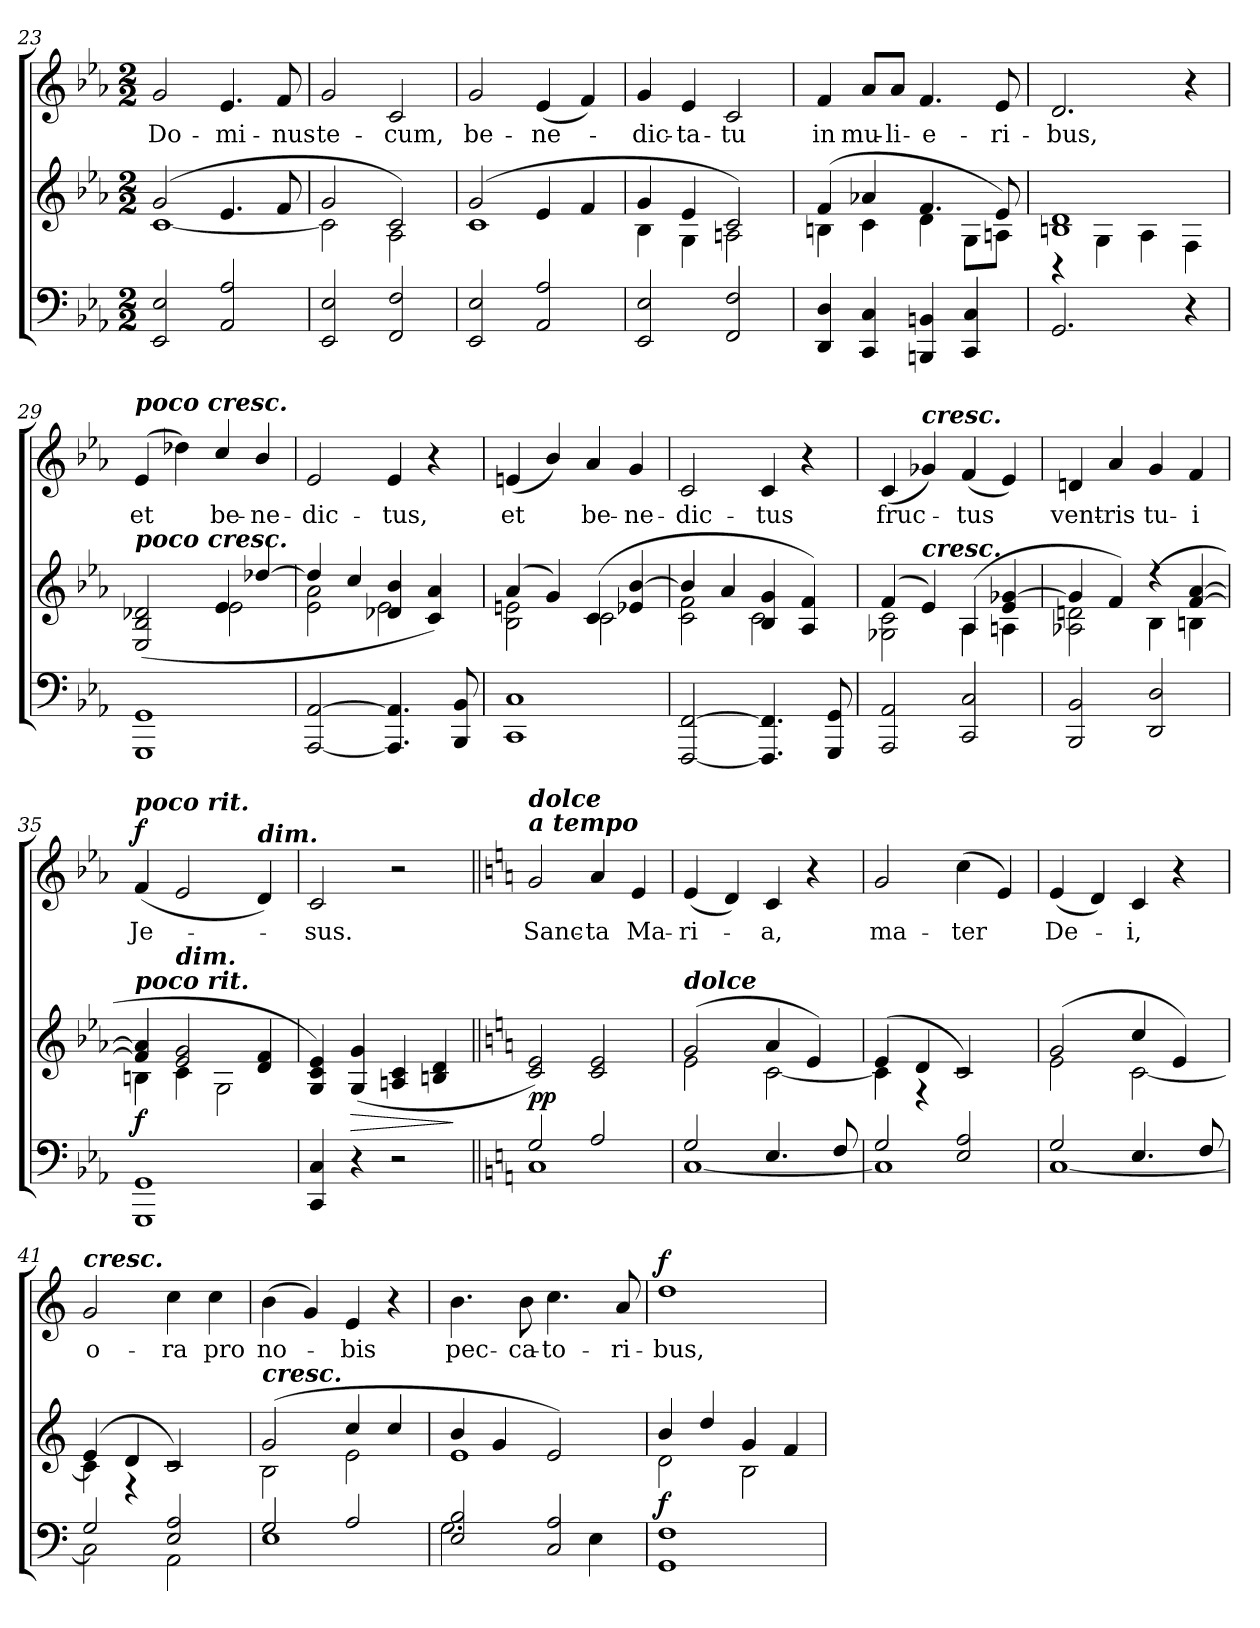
**kern	**kern	**dynam	**kern	**text	**dynam
*part2	*part2	*part2	*part1	*part1	*part1
*staff3	*staff2	*staff2/3	*staff1	*staff1	*staff1
*clefF4	*clefG2	*	*clefG2	*	*
*k[b-e-a-]	*k[b-e-a-]	*	*k[b-e-a-]	*	*
*M2/2	*M2/2	*	*M2/2	*	*
=23	=23	=23	=23	=23	=23
*	*^	*	*	*	*
!	!	!	!	!	!LO:LY:b	!
2EE-/ 2E-/	(>2g/	[1c	.	2g/	Do-	.
!	!	!	!	!	!LO:LY:b	!
2AA-/ 2A-/	4.e-/	.	.	4.e-/	-mi-	.
!	!	!	!	!	!LO:LY:b	!
.	8f/	.	.	8f/	-nus	.
=24	=24	=24	=24	=24	=24	=24
!	!	!	!	!	!LO:LY:b	!
2EE-/ 2E-/	2g/	2c\]	.	2g/	te-	.
!	!	!	!	!	!LO:LY:b	!
2FF/ 2F/	2c/)	2A-\	.	2c/	-cum,	.
=25	=25	=25	=25	=25	=25	=25
!	!	!	!	!	!LO:LY:b	!
2EE-/ 2E-/	(>2g/	1c	.	2g/	be-	.
!	!	!	!	!	!LO:LY:b	!
2AA-/ 2A-/	4e-/	.	.	(<4e-/	-ne-	.
.	4f/	.	.	4f/)	.	.
=26	=26	=26	=26	=26	=26	=26
!	!	!	!	!	!LO:LY:b	!
2EE-/ 2E-/	4g/	4B-\	.	4g/	-dic-	.
!	!	!	!	!	!LO:LY:b	!
.	4e-/	4G\	.	4e-/	-ta-	.
!	!	!	!	!	!LO:LY:b	!
2FF/ 2F/	2c/)	2An\	.	2c/	-tu	.
=27	=27	=27	=27	=27	=27	=27
!	!	!	!	!	!LO:LY:b	!
4DD/ 4D/	(>4f/	4Bn\	.	4f/	in	.
!	!	!	!	!	!LO:LY:b	!
4CC/ 4C/	4a-X/	4c\	.	8a-/L	mu-	.
!	!	!	!	!	!LO:LY:b	!
.	.	.	.	8a-/J	-li-	.
!	!	!	!	!	!LO:LY:b	!
4BBBn/ 4BBn/	4.f/	4d\	.	4.f/	-e-	.
4CC/ 4C/	.	8G\L	.	.	.	.
!	!	!	!	!	!LO:LY:b	!
.	8e-/)	8An\J	.	8e-/	-ri-	.
=28	=28	=28	=28	=28	=28	=28
!	!	!	!	!	!LO:LY:b	!
2.GG/	1Bn 1d	4rBB	.	2.d/	-bus,	.
.	.	4G\	.	.	.	.
.	.	4A-\	.	.	.	.
4r	.	4F\	.	4r	.	.
!!LO:LB:g=z
=29	=29	=29	=29	=29	=29	=29
!	!	!	!	!LO:TX:a:Bi:t=poco cresc.	!	!
!	!LO:TX:a:Bi:t=poco cresc.	!	!	!	!	!
!	!	!	!	!	!LO:LY:b	!
1GGG 1GG	(>2E-/ 2B-/ 2d-X/	2ryy	.	(>4e-/	et	.
.	.	.	.	4dd-X\)	.	.
!	!	!	!	!	!LO:LY:b	!
.	4e-/	2e-\	.	4cc/	be-	.
!	!	!	!	!	!LO:LY:b	!
.	[4dd-X/	.	.	4b-/	-ne-	.
=30	=30	=30	=30	=30	=30	=30
!	!	!	!	!	!LO:LY:b	!
[2AAA-/ [2AA-/	4dd-/]	2e-\ 2a-\	.	2e-/	-dic-	.
.	4cc/	.	.	.	.	.
!	!	!	!	!	!LO:LY:b	!
4.AAA-/] 4.AA-/]	4d-X/ 4b-/	2e-\	.	4e-/	-tus,	.
.	4c/ 4a-/)	.	.	4r	.	.
8BBB-/ 8BB-/	.	.	.	.	.	.
=31	=31	=31	=31	=31	=31	=31
!	!	!	!	!	!LO:LY:b	!
1CC 1C	(>4a-/	2B-\ 2en\	.	(<4en/	et	.
.	4g/)	.	.	4b-/)	.	.
!	!	!	!	!	!LO:LY:b	!
.	(>4c/	2c\	.	4a-/	be-	.
!	!	!	!	!	!LO:LY:b	!
.	4e-X/ [4b-/	.	.	4g/	-ne-	.
=32	=32	=32	=32	=32	=32	=32
!	!	!	!	!	!LO:LY:b	!
[2FFF/ [2FF/	4b-/]	2c\ 2f\	.	2c/	-dic-	.
.	4a-/	.	.	.	.	.
!	!	!	!	!	!LO:LY:b	!
4.FFF/] 4.FF/]	4B-/ 4g/	2c\	.	4c/	-tus	.
.	4A-/ 4f/)	.	.	4r	.	.
8GGG/ 8GG/	.	.	.	.	.	.
=33	=33	=33	=33	=33	=33	=33
!	!	!	!	!	!LO:LY:b	!
2AAA-/ 2AA-/	(>4f/	2G-X\ 2c\	.	(<4c/	fruc-	.
!	!	!	!	!LO:TX:a:Bi:t=cresc.	!	!
!	!LO:TX:a:Bi:t=cresc.	!	!	!	!	!
.	4e-/)	.	.	4g-X/)	.	.
!	!	!	!	!	!LO:LY:b	!
2CC/ 2C/	(>4A-/	4A-\	.	(<4f/	-tus	.
.	4e-/ [4g-X/	4An\	.	4e-/)	.	.
=34	=34	=34	=34	=34	=34	=34
!	!	!	!	!	!LO:LY:b	!
2BBB-/ 2BB-/	4g-/]	2A-X\ 2dn\	.	4dn/	vent-	.
!	!	!	!	!	!LO:LY:b	!
.	4f/)	.	.	4a-/	-ris	.
!	!	!	!	!	!LO:LY:b	!
2DD/ 2D/	(>4r	4B-\	.	4g/	tu-	.
!	!	!	!	!	!LO:LY:b	!
.	[4f/ [4a-/	4Bn\	.	4f/	-i	.
!!LO:LB:g=z
=35	=35	=35	=35	=35	=35	=35
!	!	!	!	!LO:TX:a:Bi:t=poco rit.	!	!
!	!LO:TX:a:Bi:t=poco rit.	!	!	!	!	!
!	!	!	!LO:DY:b	!	!LO:LY:b	!LO:DY:b
1GGG 1GG	4f/] 4a-/]	4Bn\	f	(<4f/	Je-	f
!	!LO:TX:a:Bi:t=dim.	!	!	!	!	!
.	2e-/ 2g/	4c\	.	2e-/	.	.
.	.	2G\	.	.	.	.
!	!	!	!	!LO:TX:a:Bi:t=dim.	!	!
.	4d/ 4f/	.	.	4d/)	.	.
*	*v	*v	*	*	*	*
=36	=36	=36	=36	=36	=36
!	!	!	!	!LO:LY:b	!
4CC/ 4C/	4G/ 4c/ 4e-/)	.	2c/	-sus.	.
!	!	!LO:HP:b	!	!	!
4r	(<4G/ 4g/	>	.	.	.
2r	4An/ 4c/	.	2r	.	.
.	4Bn/ 4d/	.	.	.	.
.	.	]	.	.	.
=37||	=37||	=37||	=37||	=37||	=37||
*k[]	*k[]	*	*k[]	*	*
*^	*	*	*	*	*
!	!	!	!	!LO:TX:a:Bi:t=a tempo	!	!
!	!	!	!	!LO:TX:a:Bi:t=dolce	!	!
!	!	!	!LO:DY:b	!	!LO:LY:b	!
2G/	1C	2c/ 2e/)	pp	2g/	Sanc-	.
!	!	!	!	!	!LO:LY:b	!
2A/	.	2c/ 2e/	.	4a/	-ta	.
!	!	!	!	!	!LO:LY:b	!
.	.	.	.	4e/	Ma-	.
=38	=38	=38	=38	=38	=38	=38
*	*	*^	*	*	*	*
!	!	!LO:TX:a:Bi:t=dolce	!	!	!	!	!
!	!	!	!	!	!	!LO:LY:b	!
2G/	[1C	(>2g/	2e\	.	(<4e/	-ri-	.
.	.	.	.	.	4d/)	.	.
!	!	!	!	!	!	!LO:LY:b	!
4.E/	.	4a/	[2c\	.	4c/	-a,	.
.	.	4e/)	.	.	4r	.	.
8F/	.	.	.	.	.	.	.
=39	=39	=39	=39	=39	=39	=39	=39
!	!	!	!	!	!	!LO:LY:b	!
2G/	1C]	(>4e/	4c\]	.	2g/	ma-	.
.	.	4d/	4rF	.	.	.	.
!	!	!	!	!	!	!LO:LY:b	!
2E/ 2A/	.	2c/)	2rc	.	(>4cc\	-ter	.
.	.	.	.	.	4e/)	.	.
=40	=40	=40	=40	=40	=40	=40	=40
!	!	!	!	!	!	!LO:LY:b	!
2G/	[1C	(>2g/	2e\	.	(<4e/	De-	.
.	.	.	.	.	4d/)	.	.
!	!	!	!	!	!	!LO:LY:b	!
4.E/	.	4cc/	[2c\	.	4c/	-i,	.
.	.	4e/)	.	.	4r	.	.
8F/	.	.	.	.	.	.	.
=41	=41	=41	=41	=41	=41	=41	=41
!	!	!	!	!	!LO:TX:a:Bi:t=cresc.	!	!
!	!	!	!	!	!	!LO:LY:b	!
2G/	2C\]	(>4e/	4c\]	.	2g/	o-	.
.	.	4d/	4rF	.	.	.	.
!	!	!	!	!	!	!LO:LY:b	!
2E/ 2A/	2AA\	2c/)	2rc	.	4cc\	-ra	.
!	!	!	!	!	!	!LO:LY:b	!
.	.	.	.	.	4cc\	pro	.
!!LO:PB:g=z
=42	=42	=42	=42	=42	=42	=42	=42
!	!	!LO:TX:a:Bi:t=cresc.	!	!	!	!	!
!	!	!	!	!	!	!LO:LY:b	!
2G/	1E	(>2g/	2B\	.	(>4b\	no-	.
.	.	.	.	.	4g/)	.	.
!	!	!	!	!	!	!LO:LY:b	!
2A/	.	4cc/	2e\	.	4e/	-bis	.
.	.	4cc/	.	.	4r	.	.
=43	=43	=43	=43	=43	=43	=43	=43
!	!	!	!	!	!	!LO:LY:b	!
2E/ 2B/	2.G\	4b/	1e	.	4.b\	pec-	.
.	.	4g/	.	.	.	.	.
!	!	!	!	!	!	!LO:LY:b	!
.	.	.	.	.	8b\	-ca-	.
!	!	!	!	!	!	!LO:LY:b	!
2C/ 2A/	.	2e/)	.	.	4.cc\	-to-	.
.	4E\	.	.	.	.	.	.
!	!	!	!	!	!	!LO:LY:b	!
.	.	.	.	.	8a/	-ri-	.
=44	=44	=44	=44	=44	=44	=44	=44
!	!	!	!	!LO:DY:b	!	!LO:LY:b	!LO:DY:b
1F	1GG	4b/	2d\	f	1dd	-bus,	f
.	.	4dd/	.	.	.	.	.
.	.	4g/	2B\	.	.	.	.
.	.	4f/	.	.	.	.	.
*v	*v	*	*	*	*	*	*
*	*v	*v	*	*	*	*
=	=	=	=	=	=
*-	*-	*-	*-	*-	*-
